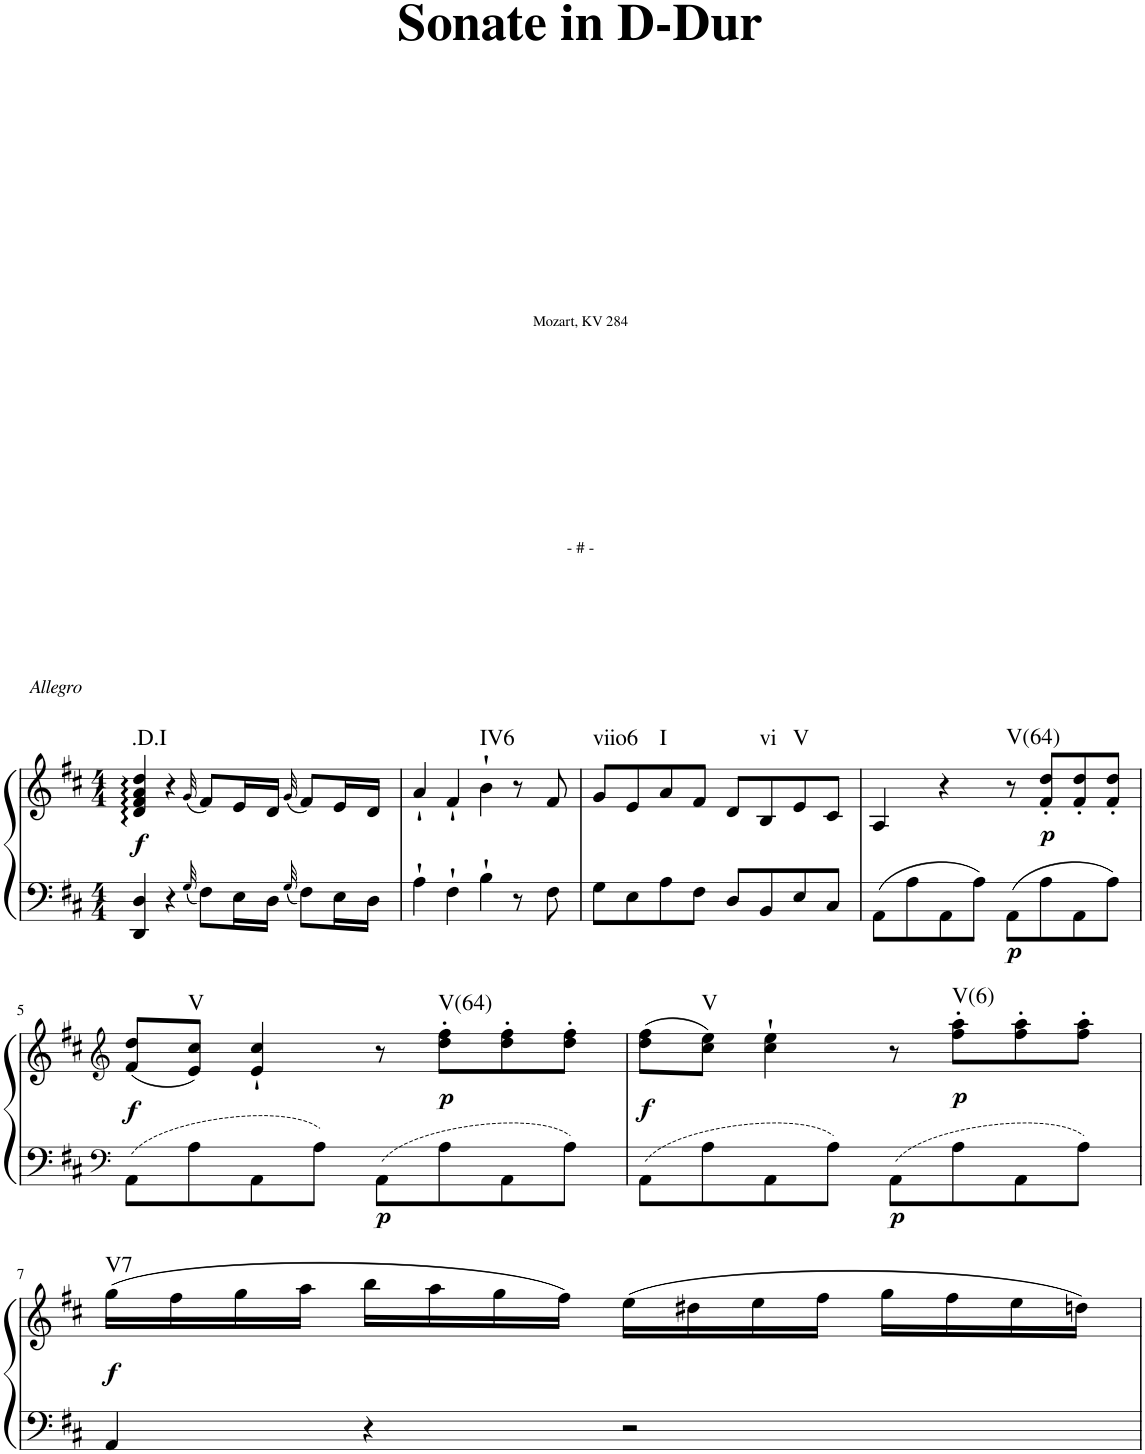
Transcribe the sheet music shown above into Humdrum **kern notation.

**kern	**kern	**dynam	**harte
*part1	*part1	*part1	*part1
*staff2	*staff1	*staff1/2	*
*I"unbenannt2	*	*	*
*clefF4	*clefG2	*	*
*k[f#c#]	*k[f#c#]	*	*
*M4/4	*M4/4	*	*
=1	=1	=1	=1
!	!LO:TX:a:i:t=Allegro	!	!
!	!	!LO:DY:b	!LO:H:kt=.D.I
4DD/ 4D/	4d/ 4f#/ 4a/ 4dd/	f	N
4r	4r	.	.
32qG/	(32qg/	.	.
8F#\L	8f#/L)	.	.
16E\L	16e/L	.	.
16D\JJ	16d/JJ	.	.
32qG/	(32qg/	.	.
8F#\L	8f#/L)	.	.
16E\L	16e/L	.	.
16D\JJ	16d/JJ	.	.
=2	=2	=2	=2
4A`\	4a`/	.	.
4F#`\	4f#`/	.	.
!	!	!	!LO:H:kt=IV6
4B`\	4b`\	.	N
8r	8r	.	.
8F#\	8f#/	.	.
=3	=3	=3	=3
!	!	!	!LO:H:kt=viio6
8G\L	8g/L	.	N
8E\	8e/	.	.
!	!	!	!LO:H:kt=I
8A\	8a/	.	N
8F#\J	8f#/J	.	.
8D/L	8d/L	.	.
!	!	!	!LO:H:kt=vi
8BB/	8B/	.	N
!	!	!	!LO:H:kt=V
8E/	8e/	.	N
8C#/J	8c#/J	.	.
=4	=4	=4	=4
8AA\L	4A/	.	.
8A\	.	.	.
8AA\	4r	.	.
8A\J	.	.	.
!	!	!LO:DY:b=2	!LO:H:kt=V(64)
8AA\L	8r	p	N
!	!	!LO:DY:b	!
8A\	8f#/' 8dd/'L	p	.
8AA\	8f#/' 8dd/'	.	.
8A\J	8f#/' 8dd/'J	.	.
!!LO:LB:g=z
=5	=5	=5	=5
*clefF4	*clefG2	*	*
!	!	!LO:DY:b	!
8AA\L	(8f#/ 8dd/L	f	.
!	!	!	!LO:H:kt=V
8A\	8e/ 8cc#/J)	.	N
8AA\	4e/` 4cc#/`	.	.
8A\J	.	.	.
!	!	!LO:DY:b=2	!
8AA\L	8r	p	.
!	!	!LO:DY:b	!LO:H:kt=V(64)
8A\	8dd\' 8ff#\'L	p	N
8AA\	8dd\' 8ff#\'	.	.
8A\J	8dd\' 8ff#\'J	.	.
=6	=6	=6	=6
!	!	!LO:DY:b	!
8AA\L	(8dd\ 8ff#\L	f	.
!	!	!	!LO:H:kt=V
8A\	8cc#\ 8ee\J)	.	N
8AA\	4cc#\` 4ee\`	.	.
8A\J	.	.	.
!	!	!LO:DY:b=2	!
8AA\L	8r	p	.
!	!	!LO:DY:b	!LO:H:kt=V(6)
8A\	8ff#\' 8aa\'L	p	N
8AA\	8ff#\' 8aa\'	.	.
8A\J	8ff#\' 8aa\'J	.	.
!!LO:LB:g=z
=7	=7	=7	=7
!	!	!LO:DY:b	!LO:H:kt=V7
4AA/	(16gg\LL	f	N
.	16ff#\	.	.
.	16gg\	.	.
.	16aa\JJ	.	.
4r	16bb\LL	.	.
.	16aa\	.	.
.	16gg\	.	.
.	16ff#\JJ)	.	.
2r	(16ee\LL	.	.
.	16dd#X\	.	.
.	16ee\	.	.
.	16ff#\JJ	.	.
.	16gg\LL	.	.
.	16ff#\	.	.
.	16ee\	.	.
.	16ddn\JJ)	.	.
=	=	=	=
*-	*-	*-	*-
